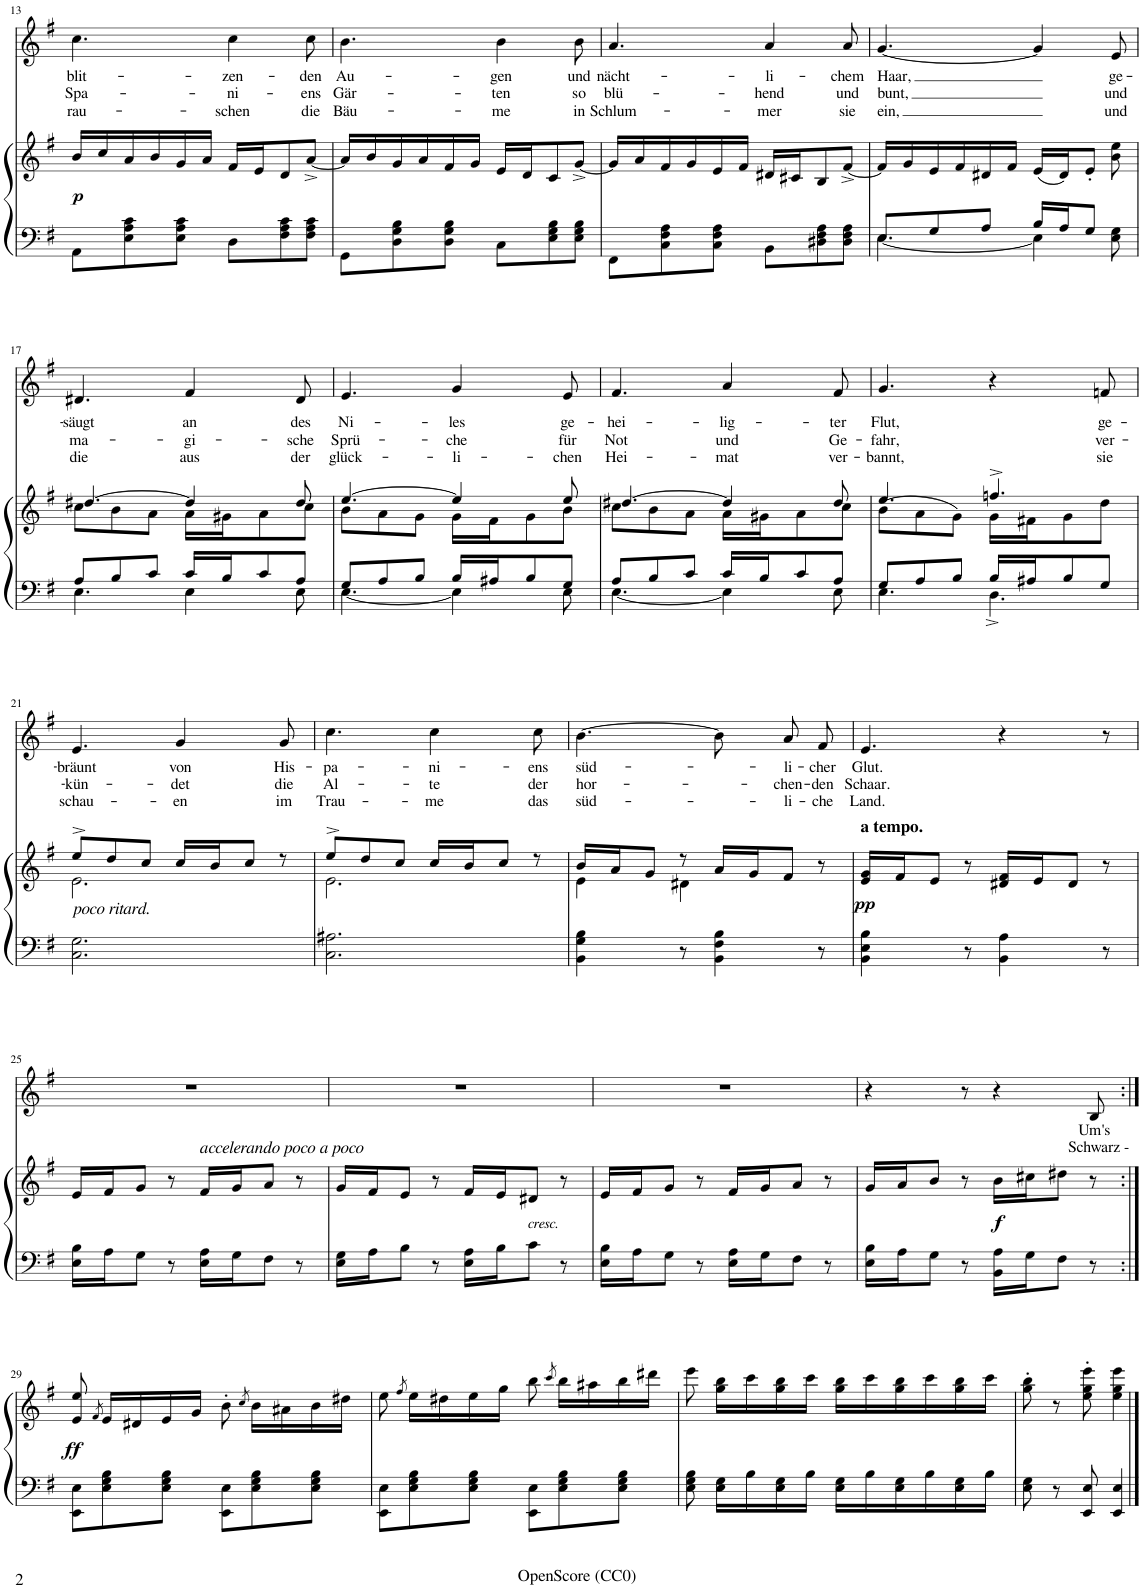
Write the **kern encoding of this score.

**kern	**kern	**dynam	**kern	**text	**text	**text
*part2	*part2	*part2	*part1	*part1	*part1	*part1
*staff3	*staff2	*staff2/3	*staff1	*staff1	*staff1	*staff1
*I"Pianoforte	*	*	*I"Gesang Voice	*	*	*
*I'Pno	*	*	*	*	*	*
!!LO:PB:g=z
*clefF4	*clefG2	*	*clefG2	*	*	*
*k[f#]	*k[f#]	*	*k[f#]	*	*	*
*M6/8	*M6/8	*	*M6/8	*	*	*
=13	=13	=13	=13	=13	=13	=13
!	!	!LO:DY:b	!	!LO:LY:b	!LO:LY:b	!LO:LY:b
8AA\L	16b/LL	p	4.cc\	blit-	Spa-	rau-
.	16cc/	.	.	.	.	.
8E\ 8A\ 8c\	16a/	.	.	.	.	.
.	16b/	.	.	.	.	.
8E\ 8A\ 8c\J	16g/	.	.	.	.	.
.	16a/JJ	.	.	.	.	.
!	!	!	!	!LO:LY:b	!LO:LY:b	!LO:LY:b
8D\L	16f#/LL	.	4cc\	-zen-	-ni-	-schen
.	16e/J	.	.	.	.	.
8F#\ 8A\ 8c\	8d/	.	.	.	.	.
!	!	!	!	!LO:LY:b	!LO:LY:b	!LO:LY:b
8F#\ 8A\ 8c\J	[8a^/J	.	8cc\	-den	-ens	die
=14	=14	=14	=14	=14	=14	=14
!	!	!	!	!LO:LY:b	!LO:LY:b	!LO:LY:b
8GG\L	16a/LL]	.	4.b\	Au-	Gär-	Bäu-
.	16b/	.	.	.	.	.
8D\ 8G\ 8B\	16g/	.	.	.	.	.
.	16a/	.	.	.	.	.
8D\ 8G\ 8B\J	16f#/	.	.	.	.	.
.	16g/JJ	.	.	.	.	.
!	!	!	!	!LO:LY:b	!LO:LY:b	!LO:LY:b
8C\L	16e/LL	.	4b\	-gen	-ten	-me
.	16d/J	.	.	.	.	.
8E\ 8G\ 8B\	8c/	.	.	.	.	.
!	!	!	!	!LO:LY:b	!LO:LY:b	!LO:LY:b
8E\ 8G\ 8B\J	[8g^/J	.	8b\	und	so	in
=15	=15	=15	=15	=15	=15	=15
!	!	!	!	!LO:LY:b	!LO:LY:b	!LO:LY:b
8FF#\L	16g/LL]	.	4.a/	nächt-	blü-	Schlum-
.	16a/	.	.	.	.	.
8C\ 8F#\ 8A\	16f#/	.	.	.	.	.
.	16g/	.	.	.	.	.
8C\ 8F#\ 8A\J	16e/	.	.	.	.	.
.	16f#/JJ	.	.	.	.	.
!	!	!	!	!LO:LY:b	!LO:LY:b	!LO:LY:b
8BB\L	16d#X/LL	.	4a/	-li-	-hend	-mer
.	16c#X/J	.	.	.	.	.
8D#X\ 8F#\ 8A\	8B/	.	.	.	.	.
!	!	!	!	!LO:LY:b	!LO:LY:b	!LO:LY:b
8D#\ 8F#\ 8A\J	[8f#^/J	.	8a/	-chem	und	sie
=16	=16	=16	=16	=16	=16	=16
!LO:N:head=solid	!	!	!	!LO:LY:b	!LO:LY:b	!LO:LY:b
*^	*	*	*	*	*	*
[<8E/L	4.E\	16f#/LL]	.	[4.g/	Haar,	bunt,	ein,
.	.	16g/	.	.	.	.	.
8G/	.	16e/	.	.	.	.	.
.	.	16f#/	.	.	.	.	.
8A/J	.	16d#X/	.	.	.	.	.
.	.	16f#/JJ	.	.	.	.	.
16B/LL	4E\]	(16e/LL	.	4g/]	.	.	.
16A/J	.	16d#/J)	.	.	.	.	.
8G/J	.	8e'/J	.	.	.	.	.
!	!	!	!	!	!LO:LY:b	!LO:LY:b	!LO:LY:b
8E\ 8G\	8ryy	8b\ 8ee\	.	8e/	ge-	und	und
!!LO:LB:g=z
=17	=17	=17	=17	=17	=17	=17	=17
*	*	*^	*	*	*	*	*
!	!	!	!	!	!	!LO:LY:b	!LO:LY:b	!LO:LY:b
8A/L	4.E\	[4.dd#X/	8cc\L	.	4.d#X/	-säugt	ma-	die
8B/	.	.	8b\	.	.	.	.	.
8c/J	.	.	8a\J	.	.	.	.	.
!	!	!	!	!	!	!LO:LY:b	!LO:LY:b	!LO:LY:b
16c/LL	4E\	4dd#/]	16a\LL	.	4f#/	an	-gi-	aus
16B/J	.	.	16g#X\J	.	.	.	.	.
8c/	.	.	8a\	.	.	.	.	.
!	!	!	!	!	!	!LO:LY:b	!LO:LY:b	!LO:LY:b
8A/J	8E\	8dd#/	8cc\J	.	8d#/	des	-sche	der
=18	=18	=18	=18	=18	=18	=18	=18	=18
!	!	!	!	!	!	!LO:LY:b	!LO:LY:b	!LO:LY:b
8G/L	[4.E\	[4.ee/	8b\L	.	4.e/	Ni-	Sprü-	glück-
8A/	.	.	8a\	.	.	.	.	.
8B/J	.	.	8g\J	.	.	.	.	.
!	!	!	!	!	!	!LO:LY:b	!LO:LY:b	!LO:LY:b
16B/LL	4E\]	4ee/]	16g\LL	.	4g/	-les	-che	-li-
16A#X/J	.	.	16f#\J	.	.	.	.	.
8B/	.	.	8g\	.	.	.	.	.
!	!	!	!	!	!	!LO:LY:b	!LO:LY:b	!LO:LY:b
8G/J	8E\	8ee/	8b\J	.	8e/	ge-	für	-chen
=19	=19	=19	=19	=19	=19	=19	=19	=19
!	!	!	!	!	!	!LO:LY:b	!LO:LY:b	!LO:LY:b
8A/L	[4.E\	[4.dd#X/	8cc\L	.	4.f#/	-hei-	Not	Hei-
8B/	.	.	8b\	.	.	.	.	.
8c/J	.	.	8a\J	.	.	.	.	.
!	!	!	!	!	!	!LO:LY:b	!LO:LY:b	!LO:LY:b
16c/LL	4E\]	4dd#/]	16a\LL	.	4a/	-lig-	und	-mat
16B/J	.	.	16g#X\J	.	.	.	.	.
8c/	.	.	8a\	.	.	.	.	.
!	!	!	!	!	!	!LO:LY:b	!LO:LY:b	!LO:LY:b
8A/J	8E\	8dd#/	8cc\J	.	8f#/	-ter	Ge-	ver-
=20	=20	=20	=20	=20	=20	=20	=20	=20
!	!	!	!	!	!	!LO:LY:b	!LO:LY:b	!LO:LY:b
8G/L	4.E\	4.ee/	(>8b\L	.	4.g/	Flut,	-fahr,	-bannt,
8A/	.	.	8a\	.	.	.	.	.
8B/J	.	.	8g\J)	.	.	.	.	.
16B/LL	4.D^\	4.ffn^/	16g\LL	.	4r	.	.	.
16A#X/J	.	.	16f#X\J	.	.	.	.	.
8B/	.	.	8g\	.	.	.	.	.
!	!	!	!	!	!	!LO:LY:b	!LO:LY:b	!LO:LY:b
8G/J	.	.	8dd\J	.	8fn/	ge-	ver-	sie
*v	*v	*	*	*	*	*	*	*
!!LO:LB:g=z
=21	=21	=21	=21	=21	=21	=21	=21
!	!LO:TX:b:i:t=poco ritard.	!	!	!	!	!	!
!	!	!	!	!	!LO:LY:b	!LO:LY:b	!LO:LY:b
2.C\ 2.G\	8ee^/L	2.e\	.	4.e/	-bräunt	-kün-	schau-
.	8dd/	.	.	.	.	.	.
.	8cc/J	.	.	.	.	.	.
!	!	!	!	!	!LO:LY:b	!LO:LY:b	!LO:LY:b
.	16cc/LL	.	.	4g/	von	-det	-en
.	16b/J	.	.	.	.	.	.
.	8cc/J	.	.	.	.	.	.
!	!	!	!	!	!LO:LY:b	!LO:LY:b	!LO:LY:b
.	8r	.	.	8g/	His-	die	im
=22	=22	=22	=22	=22	=22	=22	=22
!	!	!	!	!	!LO:LY:b	!LO:LY:b	!LO:LY:b
2.C\ 2.A#X\	8ee^/L	2.e\	.	4.cc\	-pa-	Al-	Trau-
.	8dd/	.	.	.	.	.	.
.	8cc/J	.	.	.	.	.	.
!	!	!	!	!	!LO:LY:b	!LO:LY:b	!LO:LY:b
.	16cc/LL	.	.	4cc\	-ni-	-te	-me
.	16b/J	.	.	.	.	.	.
.	8cc/J	.	.	.	.	.	.
!	!	!	!	!	!LO:LY:b	!LO:LY:b	!LO:LY:b
.	8r	.	.	8cc\	-ens	der	das
=23	=23	=23	=23	=23	=23	=23	=23
!	!	!	!	!	!LO:LY:b	!LO:LY:b	!LO:LY:b
4BB\ 4G\ 4B\	16b/LL	4e\	.	[4.b\	süd-	hor-	süd-
.	16a/J	.	.	.	.	.	.
.	8g/J	.	.	.	.	.	.
8r	8r	4d#X\	.	.	.	.	.
4BB\ 4F#\ 4B\	16a/LL	.	.	8b/L]	.	.	.
.	16g/J	.	.	.	.	.	.
!	!	!	!	!	!LO:LY:b	!LO:LY:b	!LO:LY:b
.	8f#/J	4ryy	.	8a/	-li-	-chen-	-li-
!	!	!	!	!	!LO:LY:b	!LO:LY:b	!LO:LY:b
8r	8r	.	.	8f#/J	-cher	-den	-che
*	*v	*v	*	*	*	*	*
=24	=24	=24	=24	=24	=24	=24
!	!LO:TX:a:B:t=a tempo.	!	!	!	!	!
!	!	!LO:DY:b	!	!LO:LY:b	!LO:LY:b	!LO:LY:b
4BB\ 4E\ 4B\	16e/ 16g/LL	pp	4.e/	Glut.	Schaar.	Land.
.	16f#/J	.	.	.	.	.
.	8e/J	.	.	.	.	.
8r	8r	.	.	.	.	.
4BB\ 4A\	16d#X/ 16f#/LL	.	4r	.	.	.
.	16e/J	.	.	.	.	.
.	8d#/J	.	.	.	.	.
8r	8r	.	8r	.	.	.
!!LO:LB:g=z
=25	=25	=25	=25	=25	=25	=25
16E\ 16B\LL	16e/LL	.	2.r	.	.	.
16A\J	16f#/J	.	.	.	.	.
8G\J	8g/J	.	.	.	.	.
8r	8r	.	.	.	.	.
!	!LO:TX:a:i:t=accelerando poco a poco	!	!	!	!	!
16E\ 16A\LL	16f#/LL	.	.	.	.	.
16G\J	16g/J	.	.	.	.	.
8F#\J	8a/J	.	.	.	.	.
8r	8r	.	.	.	.	.
=26	=26	=26	=26	=26	=26	=26
16E\ 16G\LL	16g/LL	.	2.r	.	.	.
16A\J	16f#/J	.	.	.	.	.
8B\J	8e/J	.	.	.	.	.
8r	8r	.	.	.	.	.
16E\ 16A\LL	16f#/LL	.	.	.	.	.
16B\J	16e/J	.	.	.	.	.
!	!LO:TX:b:i:t=cresc.	!	!	!	!	!
8c\J	8d#X/J	.	.	.	.	.
8r	8r	.	.	.	.	.
=27	=27	=27	=27	=27	=27	=27
16E\ 16B\LL	16e/LL	.	2.r	.	.	.
16A\J	16f#/J	.	.	.	.	.
8G\J	8g/J	.	.	.	.	.
8r	8r	.	.	.	.	.
16E\ 16A\LL	16f#/LL	.	.	.	.	.
16G\J	16g/J	.	.	.	.	.
8F#\J	8a/J	.	.	.	.	.
8r	8r	.	.	.	.	.
=28	=28	=28	=28	=28	=28	=28
16E\ 16B\LL	16g/LL	.	4r	.	.	.
16A\J	16a/J	.	.	.	.	.
8G\J	8b/J	.	.	.	.	.
8r	8r	.	8r	.	.	.
!	!	!LO:DY:b	!	!	!	!
16BB\ 16A\LL	16b\LL	f	4r	.	.	.
16G\J	16cc#X\J	.	.	.	.	.
8F#\J	8dd#X\J	.	.	.	.	.
!	!	!	!	!LO:LY:b	!LO:LY:b	!
8r	8r	.	8B/	Um's	Schwarz -	.
!!LO:LB:g=z
=29:|!	=29:|!	=29:|!	=29:|!	=29:|!	=29:|!	=29:|!
!	!	!LO:DY:b	!	!	!	!
8EE\ 8E\L	8e/ 8ee/	ff	2.r	.	.	.
.	8qf#/	.	.	.	.	.
8E\ 8G\ 8B\	16e/LL	.	.	.	.	.
.	16d#X/	.	.	.	.	.
8E\ 8G\ 8B\J	16e/	.	.	.	.	.
.	16g/JJ	.	.	.	.	.
8EE\ 8E\L	8b'\	.	.	.	.	.
.	8qcc/	.	.	.	.	.
8E\ 8G\ 8B\	16b\LL	.	.	.	.	.
.	16a#X\	.	.	.	.	.
8E\ 8G\ 8B\J	16b\	.	.	.	.	.
.	16dd#X\JJ	.	.	.	.	.
=30	=30	=30	=30	=30	=30	=30
8EE\ 8E\L	8ee\	.	2.r	.	.	.
.	8qff#/	.	.	.	.	.
8E\ 8G\ 8B\	16ee\LL	.	.	.	.	.
.	16dd#X\	.	.	.	.	.
8E\ 8G\ 8B\J	16ee\	.	.	.	.	.
.	16gg\JJ	.	.	.	.	.
8EE\ 8E\L	8bb\	.	.	.	.	.
.	8qccc/	.	.	.	.	.
8E\ 8G\ 8B\	16bb\LL	.	.	.	.	.
.	16aa#X\	.	.	.	.	.
8E\ 8G\ 8B\J	16bb\	.	.	.	.	.
.	16ddd#X\JJ	.	.	.	.	.
=31	=31	=31	=31	=31	=31	=31
8E\ 8G\ 8B\	8eee\	.	2.r	.	.	.
16E\ 16G\LL	16gg\ 16bb\LL	.	.	.	.	.
16B\	16ccc\	.	.	.	.	.
16E\ 16G\	16gg\ 16bb\	.	.	.	.	.
16B\JJ	16ccc\JJ	.	.	.	.	.
16E\ 16G\LL	16gg\ 16bb\LL	.	.	.	.	.
16B\	16ccc\	.	.	.	.	.
16E\ 16G\	16gg\ 16bb\	.	.	.	.	.
16B\	16ccc\	.	.	.	.	.
16E\ 16G\	16gg\ 16bb\	.	.	.	.	.
16B\JJ	16ccc\JJ	.	.	.	.	.
=32	=32	=32	=32	=32	=32	=32
8E\ 8G\	8gg\' 8bb\'	.	2r	.	.	.
8r	8r	.	.	.	.	.
8EE/ 8E/	8ee\' 8gg\' 8eee\'	.	.	.	.	.
4EE/ 4E/	4ee\ 4gg\ 4eee\	.	.	.	.	.
.	.	.	8r	.	.	.
==	==	==	==	==	==	==
*-	*-	*-	*-	*-	*-	*-
